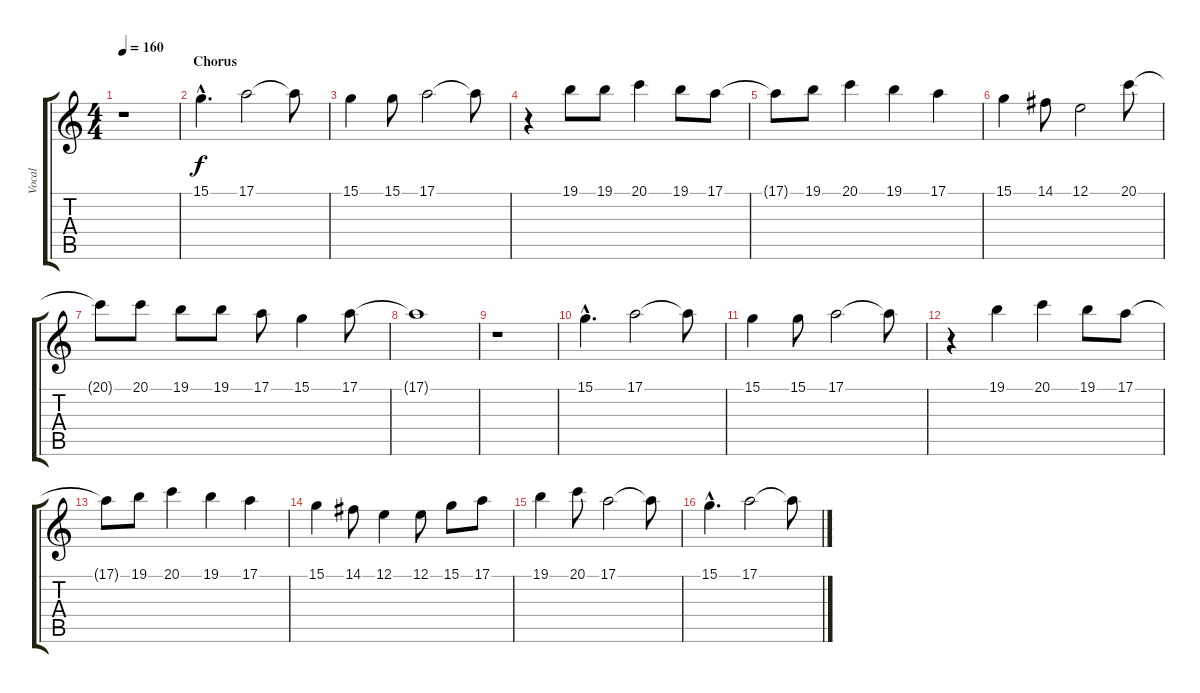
\track ("Vocal" "Vocal") {instrument voiceoohs}
\staff {score tabs}
\tuning (E4 B3 G3 D3 A2 E2) {hide}
\ts (4 4)
\tempo 160
\clef g2
\ks c
r.1{dy f} |
\section ("" "Chorus")
15.1{hac}.4{d} 17.1.2 17.1{t}.8 |
15.1.4 15.1.8 17.1.2 17.1{t}.8 |
r.4 19.1.8 19.1.8 20.1.4 19.1.8 17.1.8 |
17.1{t}.8 19.1.8 20.1.4 19.1.4 17.1.4 |
15.1.4 14.1.8 12.1.2 20.1.8 |
20.1{t}.8 20.1.8 19.1.8 19.1.8 17.1.8 15.1.4 17.1.8 |
17.1{t}.1 |
r.1 |
15.1{hac}.4{d} 17.1.2 17.1{t}.8 |
15.1.4 15.1.8 17.1.2 17.1{t}.8 |
r.4 19.1.4 20.1.4 19.1.8 17.1.8 |
17.1{t}.8 19.1.8 20.1.4 19.1.4 17.1.4 |
15.1.4 14.1.8 12.1.4 12.1.8 15.1.8 17.1.8 |
19.1.4 20.1.8 17.1.2 17.1{t}.8 |
15.1{hac}.4{d} 17.1.2 17.1{t}.8
